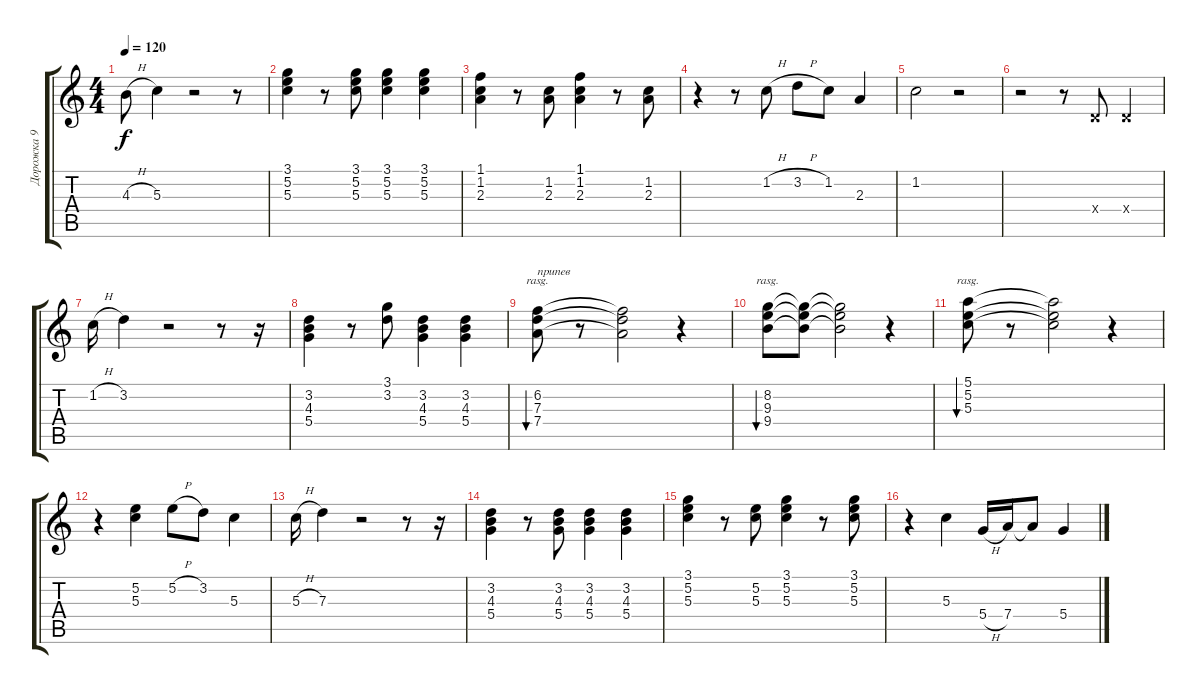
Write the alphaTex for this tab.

\track ("Дорожка 9" "Дорожка 9") {instrument acousticguitarsteel}
\staff {score tabs}
\tuning (E4 B3 G3 D3 A2 E2) {hide}
\ts (4 4)
\tempo 120
\clef g2
\ks c
4.3{h}.8{dy f} 5.3.4 r.2 r.8 |
(3.1 5.2 5.3).4 r.8 (3.1 5.2 5.3).8 (3.1 5.2 5.3).4 (3.1 5.2 5.3).4 |
(1.1 1.2 2.3).4 r.8 (1.2 2.3).8 (1.1 1.2 2.3).4 r.8 (1.2 2.3).8 |
r.4 r.8 1.2{h}.8 3.2{h}.8 1.2.8 2.3.4 |
1.2.2 r.2 |
r.2 r.8 0.4{x}.8 0.4{x}.4 |
1.2{h}.16 3.2.4 r.2 r.8 r.16 |
(3.2 4.3 5.4).4 r.8 (3.1 3.2).8 (3.2 4.3 5.4).4 (3.2 4.3 5.4).4 |
(6.2 7.3 7.4).8{bu 240 rasg ii txt "припев"} r.8 (6.2{t} 7.3{t} 7.4{t}).2 r.4 |
(8.2 9.3 9.4).8{bu 240 rasg ii} (8.2{t} 9.3{t} 9.4{t}).8 (8.2{t} 9.3{t} 9.4{t}).2 r.4 |
(5.1 5.2 5.3).8{bu 240 rasg ii} r.8 (5.1{t} 5.2{t} 5.3{t}).2 r.4 |
r.4 (5.2 5.3).4 5.2{h}.8 3.2.8 5.3.4 |
5.3{h}.16 7.3.4 r.2 r.8 r.16 |
(3.2 4.3 5.4).4 r.8 (3.2 4.3 5.4).8 (3.2 4.3 5.4).4 (3.2 4.3 5.4).4 |
(3.1 5.2 5.3).4 r.8 (5.2 5.3).8 (3.1 5.2 5.3).4 r.8 (3.1 5.2 5.3).8 |
r.4 5.3.4 5.4{h}.16 7.4.16 7.4{t}.8 5.4.4
